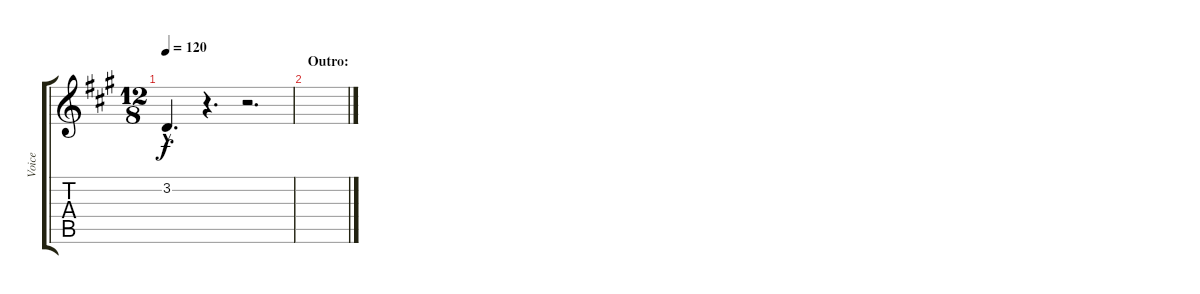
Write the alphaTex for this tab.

\track ("Voice" "Voice") {instrument tuba}
\staff {score tabs}
\tuning (E4 B3 G3 D3 A2 E2) {hide}
\ts (12 8)
\tempo 120
\clef g2
\ks a
3.2{hac}.4{d dy f} r.4{d} r.2{d} |
\section ("" "Outro:")
